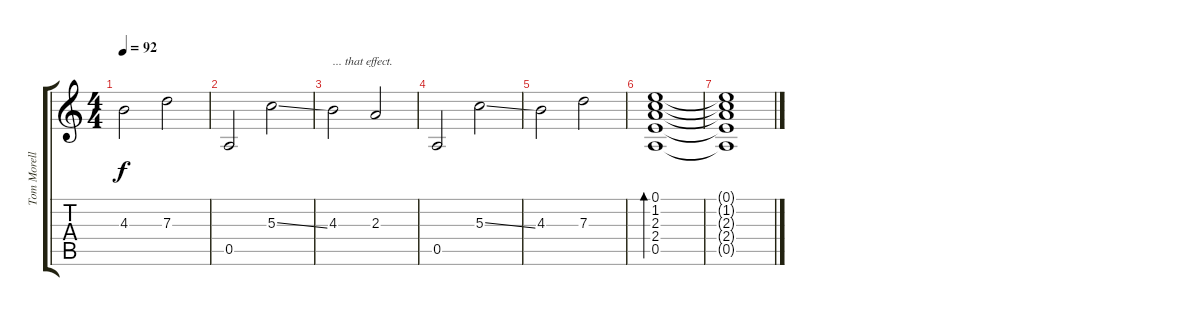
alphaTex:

\track ("Tom Morello" "Tom Morell") {instrument electricguitarjazz}
\staff {score tabs}
\tuning (E4 B3 G3 D3 A2 E2) {hide}
\ts (4 4)
\tempo 92
\clef g2
\ks c
4.3.2{dy f} 7.3.2 |
0.5.2 5.3{ss}.2 |
4.3.2{txt "... that effect."} 2.3.2 |
0.5.2 5.3{ss}.2 |
4.3.2 7.3.2 |
(0.1 1.2 2.3 2.4 0.5).1{bd 480 instrument electricguitarjazz} |
(0.1{t} 1.2{t} 2.3{t} 2.4{t} 0.5{t}).1
